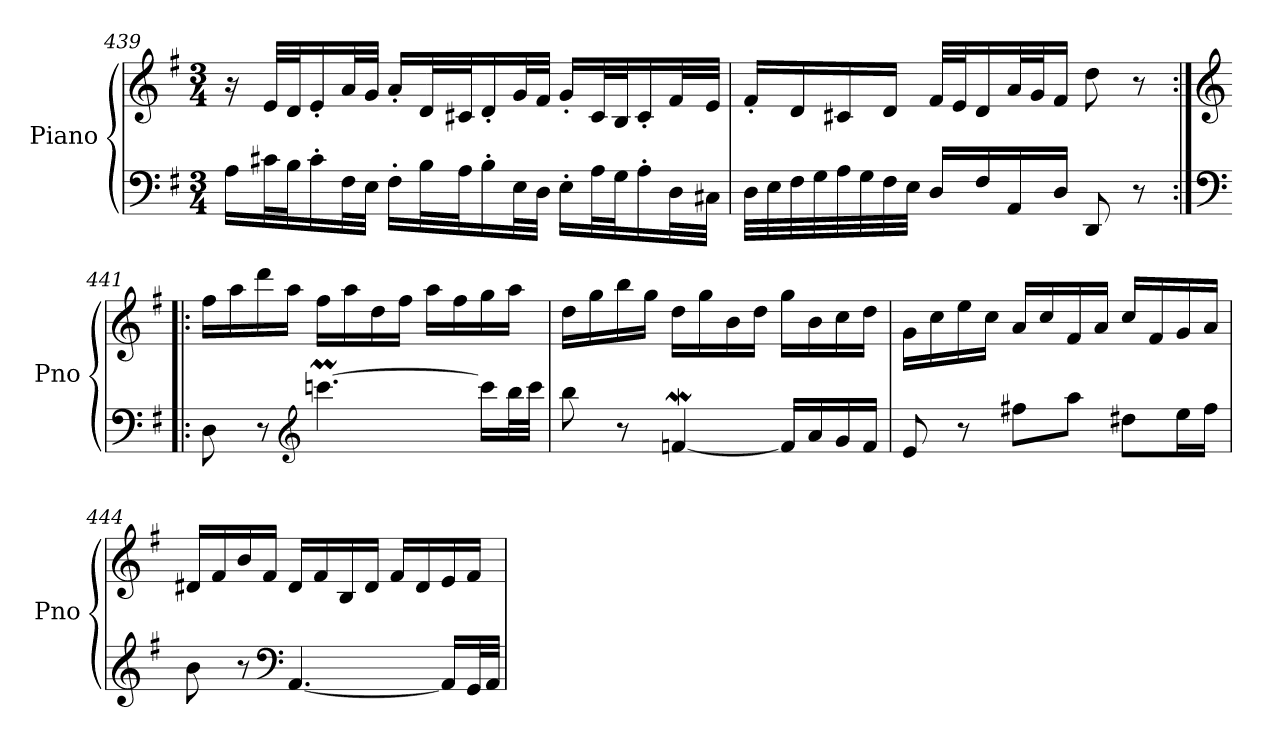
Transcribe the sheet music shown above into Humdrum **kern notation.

**kern	**kern
*part1	*part1
*staff2	*staff1
*I"Piano	*
*I'Pno	*
!!LO:LB:g=z
*clefF4	*clefG2
*k[f#]	*k[f#]
*M3/4	*M3/4
=439	=439
16A\LL	16r
32c#X\L	32e/LLL
32B\J	32d/J
16c#'\	16e'/
32F#\L	32a/L
32E\JJJ	32g/JJJ
16F#'\LL	16a'/LL
32B\L	32d/L
32A\J	32c#X/J
16B'\	16d'/
32E\L	32g/L
32D\JJJ	32f#/JJJ
16E'\LL	16g'/LL
32A\L	32c#/L
32G\J	32B/J
16A'\	16c#'/
32D\L	32f#/L
32C#X\JJJ	32e/JJJ
=440	=440
32D\LLL	16f#'/LL
32E\	.
32F#\	16d/
32G\	.
32A\	16c#X/
32G\	.
32F#\	16d/JJ
32E\JJJ	.
16D/LL	32f#/LLL
.	32e/J
16F#/	16d/
16AA/	32a/L
.	32g/J
16D/JJ	16f#/JJ
8DD/	8dd\
8r	8r
!!LO:LB:g=z
=441:|!|:	=441:|!|:
*clefF4	*clefG2
8D\	16ff#\LL
.	16aa\
8r	16ddd\
.	16aa\JJ
*clefG2	*
[4.cccnM\	16ff#\LL
.	16aa\
.	16dd\
.	16ff#\JJ
.	16aa\LL
.	16ff#\
16ccc\LL]	16gg\
32bb\L	16aa\JJ
32ccc\JJJ	.
=442	=442
8bb\	16dd\LL
.	16gg\
8r	16bb\
.	16gg\JJ
[4fnw/	16dd\LL
.	16gg\
.	16b\
.	16dd\JJ
16f/LL]	16gg\LL
16a/	16b\
16g/	16cc\
16f/JJ	16dd\JJ
=443	=443
8e/	16g\LL
.	16cc\
8r	16ee\
.	16cc\JJ
8ff#X\L	16a/LL
.	16cc/
8aa\J	16f#/
.	16a/JJ
8dd#X\L	16cc/LL
.	16f#/
16ee\L	16g/
16ff#\JJ	16a/JJ
!!LO:LB:g=z
=444	=444
8b\	16d#X/LL
.	16f#/
8r	16b/
.	16f#/JJ
*clefF4	*
[4.AA/	16d#/LL
.	16f#/
.	16B/
.	16d#/JJ
.	16f#/LL
.	16d#/
16AA/LL]	16e/
32GG/L	16f#/JJ
32AA/JJJ	.
=	=
*-	*-
